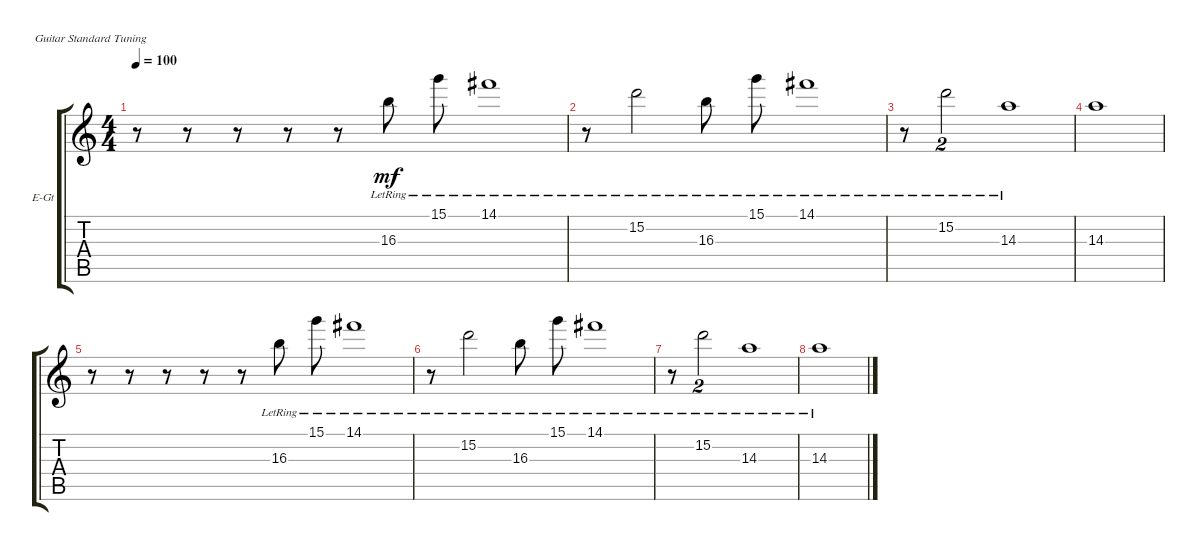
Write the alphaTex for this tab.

\defaultSystemsLayout 4
\bracketExtendMode groupsimilarinstruments
\firstSystemTrackNameOrientation horizontal
\otherSystemsTrackNameOrientation horizontal
\track ("Electric Guitar" "E-Gt") {instrument electricguitarclean}
\staff {score tabs}
\tuning (E4 B3 G3 D3 A2 E2)
\ts (4 4)
\tempo 100
\clef g2
\ks c
r.8{dy mf} r.8 r.8 r.8 r.8 16.3{lr}.8 15.1{lr}.8 14.1{lr}.1 |
r.8 15.2{lr}.2 16.3{lr}.8 15.1{lr}.8 14.1{lr}.1 |
r.8 15.2{lr}.2{tu (2 3)} 14.3{lr}.1 |
14.3.1 |
r.8 r.8 r.8 r.8 r.8 16.3{lr}.8 15.1{lr}.8 14.1{lr}.1 |
r.8 15.2{lr}.2 16.3{lr}.8 15.1{lr}.8 14.1{lr}.1 |
r.8 15.2{lr}.2{tu (2 3)} 14.3{lr}.1 |
14.3{lr}.1
